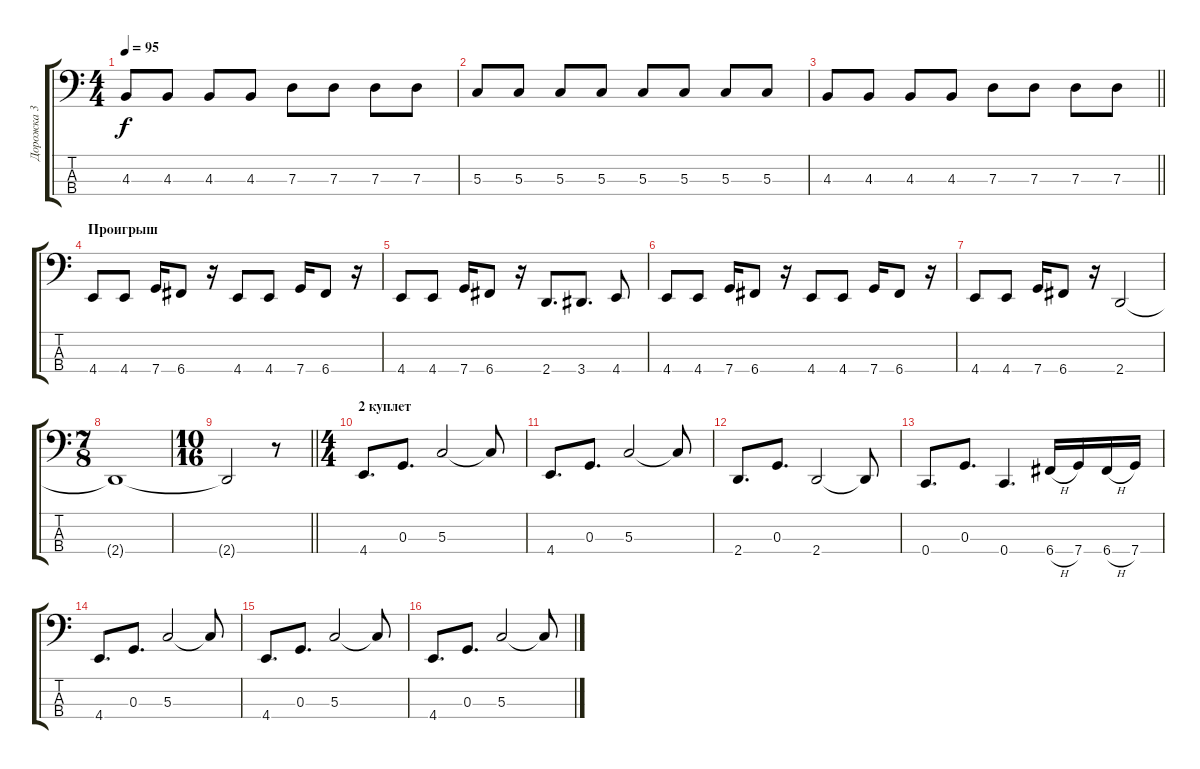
\track ("Дорожка 3" "Дорожка 3") {instrument electricbassfinger}
\staff {score tabs}
\tuning (F2 C2 G1 C1) {hide}
\ts (4 4)
\tempo 95
\clef f4
\ks c
4.3.8{dy f} 4.3.8 4.3.8 4.3.8 7.3.8 7.3.8 7.3.8 7.3.8 |
5.3.8 5.3.8 5.3.8 5.3.8 5.3.8 5.3.8 5.3.8 5.3.8 |
\barLineRight lightlight
4.3.8 4.3.8 4.3.8 4.3.8 7.3.8 7.3.8 7.3.8 7.3.8 |
\section ("" "Проигрыш")
4.4.8 4.4.8 7.4.16 6.4.8 r.16 4.4.8 4.4.8 7.4.16 6.4.8 r.16 |
4.4.8 4.4.8 7.4.16 6.4.8 r.16 2.4.8{d} 3.4.8{d} 4.4.8 |
4.4.8 4.4.8 7.4.16 6.4.8 r.16 4.4.8 4.4.8 7.4.16 6.4.8 r.16 |
4.4.8 4.4.8 7.4.16 6.4.8 r.16 2.4.2 |
\ts (7 8)
2.4{t}.1 |
\ts (10 16)
\barLineRight lightlight
2.4{t}.2 r.8 |
\ts (4 4)
\section ("" "2 куплет")
4.4.8{d} 0.3.8{d} 5.3.2 5.3{t}.8 |
4.4.8{d} 0.3.8{d} 5.3.2 5.3{t}.8 |
2.4.8{d} 0.3.8{d} 2.4.2 2.4{t}.8 |
0.4.8{d} 0.3.8{d} 0.4.4{d} 6.4{h}.16 7.4.16 6.4{h}.16 7.4.16 |
4.4.8{d} 0.3.8{d} 5.3.2 5.3{t}.8 |
4.4.8{d} 0.3.8{d} 5.3.2 5.3{t}.8 |
4.4.8{d} 0.3.8{d} 5.3.2 5.3{t}.8
